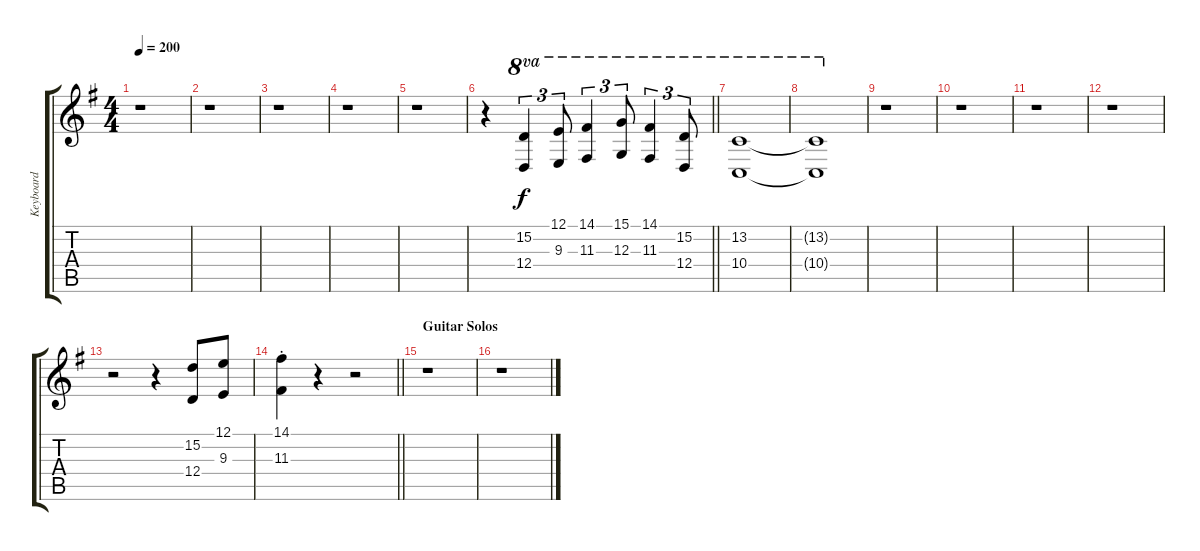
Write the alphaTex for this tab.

\track ("Keyboard" "Keyboard") {instrument lead1square}
\staff {score tabs}
\tuning (E4 B3 G3 D3 A2 E2) {hide}
\ts (4 4)
\tempo 200
\clef g2
\ks g
r.1{dy f} |
r.1 |
r.1 |
r.1 |
r.1 |
\barLineRight lightlight
r.4{volume 12 instrument stringensemble1} (15.2 12.4).4{tu (3 2) ot 8va} (12.1 9.3).8{tu (3 2) ot 8va} (14.1 11.3).4{tu (3 2) ot 8va} (15.1 12.3).8{tu (3 2) ot 8va} (14.1 11.3).4{tu (3 2) ot 8va} (15.2 12.4).8{tu (3 2) ot 8va} |
\section ("" "")
(13.2 10.4).1{ot 8va volume 0} |
(13.2{t} 10.4{t}).1{ot 8va} |
r.1 |
r.1 |
r.1 |
r.1 |
r.2{volume 12 instrument stringensemble1} r.4 (15.2 12.4).8 (12.1 9.3).8 |
\barLineRight lightlight
(14.1{st} 11.3{st}).4 r.4 r.2 |
\section ("" "Guitar Solos")
r.1 |
r.1
